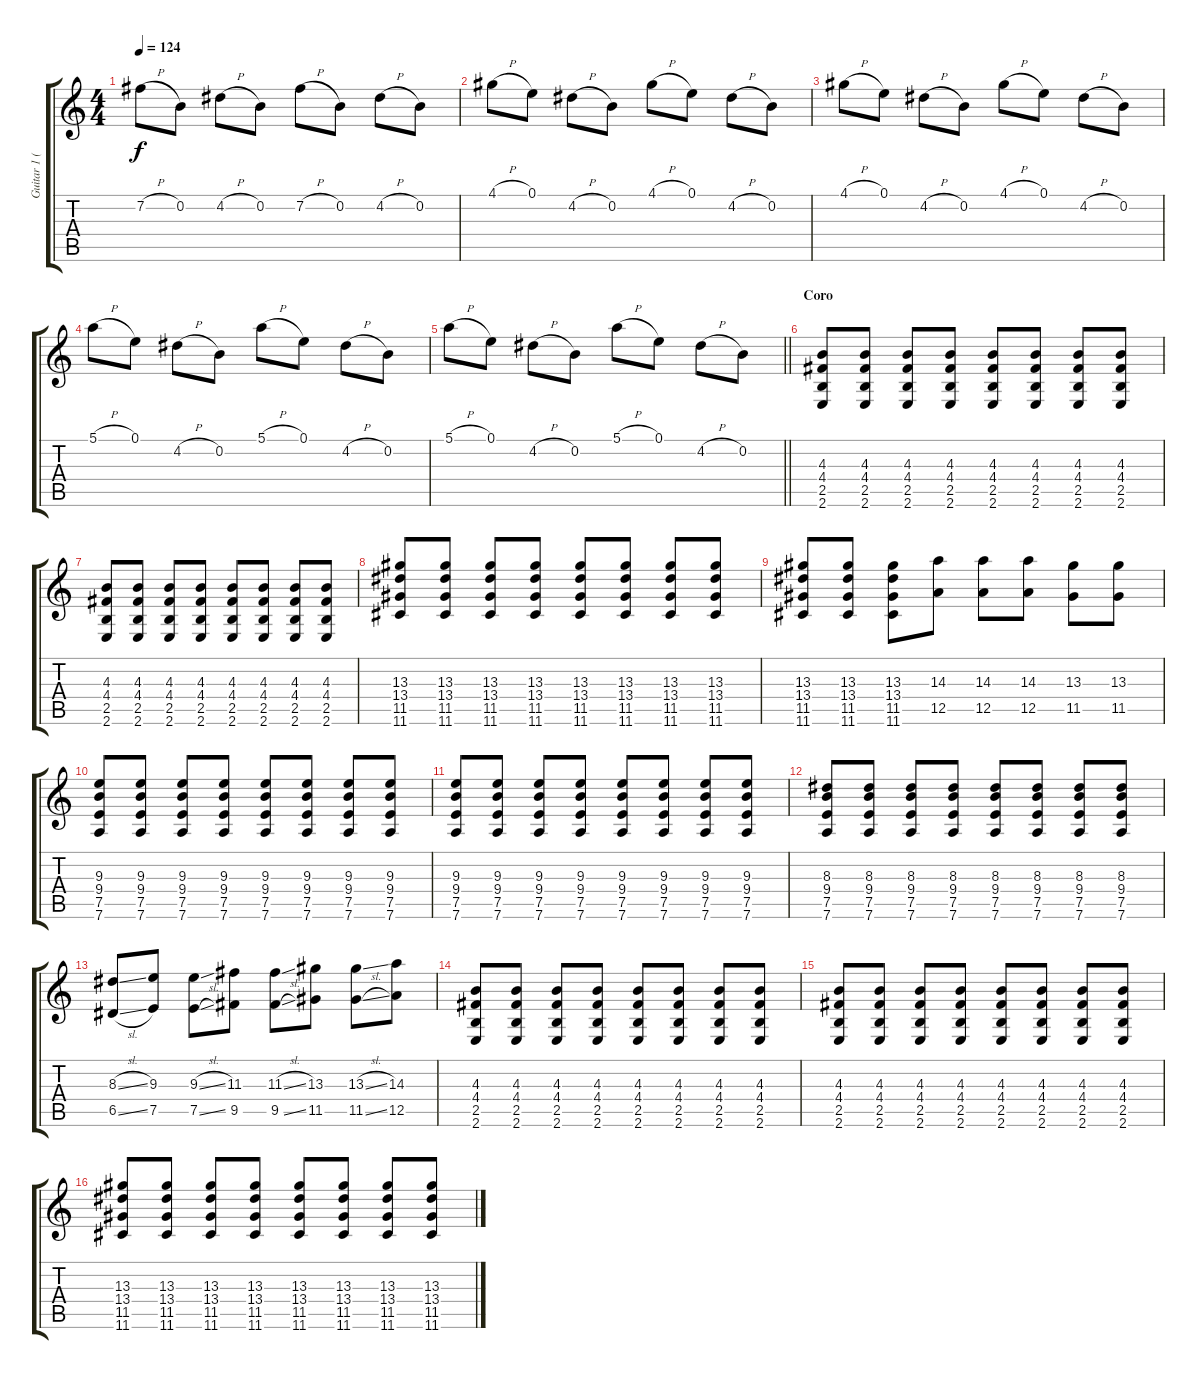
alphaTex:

\track ("Guitar 1 (Ryan Parrish)" "Guitar 1 (") {instrument distortionguitar}
\staff {score tabs}
\tuning (E4 B3 G3 D3 A2 D2) {hide}
\ts (4 4)
\tempo 124
\clef g2
\ks c
7.2{h}.8{dy f} 0.2.8 4.2{h}.8 0.2.8 7.2{h}.8 0.2.8 4.2{h}.8 0.2.8 |
4.1{h}.8 0.1.8 4.2{h}.8 0.2.8 4.1{h}.8 0.1.8 4.2{h}.8 0.2.8 |
4.1{h}.8 0.1.8 4.2{h}.8 0.2.8 4.1{h}.8 0.1.8 4.2{h}.8 0.2.8 |
5.1{h}.8 0.1.8 4.2{h}.8 0.2.8 5.1{h}.8 0.1.8 4.2{h}.8 0.2.8 |
\barLineRight lightlight
5.1{h}.8 0.1.8 4.2{h}.8 0.2.8 5.1{h}.8 0.1.8 4.2{h}.8 0.2.8 |
\section ("" "Coro")
(4.3 4.4 2.5 2.6).8{instrument distortionguitar} (4.3 4.4 2.5 2.6).8 (4.3 4.4 2.5 2.6).8 (4.3 4.4 2.5 2.6).8 (4.3 4.4 2.5 2.6).8 (4.3 4.4 2.5 2.6).8 (4.3 4.4 2.5 2.6).8 (4.3 4.4 2.5 2.6).8 |
(4.3 4.4 2.5 2.6).8 (4.3 4.4 2.5 2.6).8 (4.3 4.4 2.5 2.6).8 (4.3 4.4 2.5 2.6).8 (4.3 4.4 2.5 2.6).8 (4.3 4.4 2.5 2.6).8 (4.3 4.4 2.5 2.6).8 (4.3 4.4 2.5 2.6).8 |
(13.3 13.4 11.5 11.6).8 (13.3 13.4 11.5 11.6).8 (13.3 13.4 11.5 11.6).8 (13.3 13.4 11.5 11.6).8 (13.3 13.4 11.5 11.6).8 (13.3 13.4 11.5 11.6).8 (13.3 13.4 11.5 11.6).8 (13.3 13.4 11.5 11.6).8 |
(13.3 13.4 11.5 11.6).8 (13.3 13.4 11.5 11.6).8 (13.3 13.4 11.5 11.6).8 (14.3 12.5).8 (14.3 12.5).8 (14.3 12.5).8 (13.3 11.5).8 (13.3 11.5).8 |
(9.3 9.4 7.5 7.6).8 (9.3 9.4 7.5 7.6).8 (9.3 9.4 7.5 7.6).8 (9.3 9.4 7.5 7.6).8 (9.3 9.4 7.5 7.6).8 (9.3 9.4 7.5 7.6).8 (9.3 9.4 7.5 7.6).8 (9.3 9.4 7.5 7.6).8 |
(9.3 9.4 7.5 7.6).8 (9.3 9.4 7.5 7.6).8 (9.3 9.4 7.5 7.6).8 (9.3 9.4 7.5 7.6).8 (9.3 9.4 7.5 7.6).8 (9.3 9.4 7.5 7.6).8 (9.3 9.4 7.5 7.6).8 (9.3 9.4 7.5 7.6).8 |
(8.3 9.4 7.5 7.6).8 (8.3 9.4 7.5 7.6).8 (8.3 9.4 7.5 7.6).8 (8.3 9.4 7.5 7.6).8 (8.3 9.4 7.5 7.6).8 (8.3 9.4 7.5 7.6).8 (8.3 9.4 7.5 7.6).8 (8.3 9.4 7.5 7.6).8 |
(8.3{sl} 6.5{sl}).8 (9.3 7.5).8 (9.3{sl} 7.5{sl}).8 (11.3 9.5).8 (11.3{sl} 9.5{sl}).8 (13.3 11.5).8 (13.3{sl} 11.5{sl}).8 (14.3 12.5).8 |
(4.3 4.4 2.5 2.6).8 (4.3 4.4 2.5 2.6).8 (4.3 4.4 2.5 2.6).8 (4.3 4.4 2.5 2.6).8 (4.3 4.4 2.5 2.6).8 (4.3 4.4 2.5 2.6).8 (4.3 4.4 2.5 2.6).8 (4.3 4.4 2.5 2.6).8 |
(4.3 4.4 2.5 2.6).8 (4.3 4.4 2.5 2.6).8 (4.3 4.4 2.5 2.6).8 (4.3 4.4 2.5 2.6).8 (4.3 4.4 2.5 2.6).8 (4.3 4.4 2.5 2.6).8 (4.3 4.4 2.5 2.6).8 (4.3 4.4 2.5 2.6).8 |
(13.3 13.4 11.5 11.6).8 (13.3 13.4 11.5 11.6).8 (13.3 13.4 11.5 11.6).8 (13.3 13.4 11.5 11.6).8 (13.3 13.4 11.5 11.6).8 (13.3 13.4 11.5 11.6).8 (13.3 13.4 11.5 11.6).8 (13.3 13.4 11.5 11.6).8
